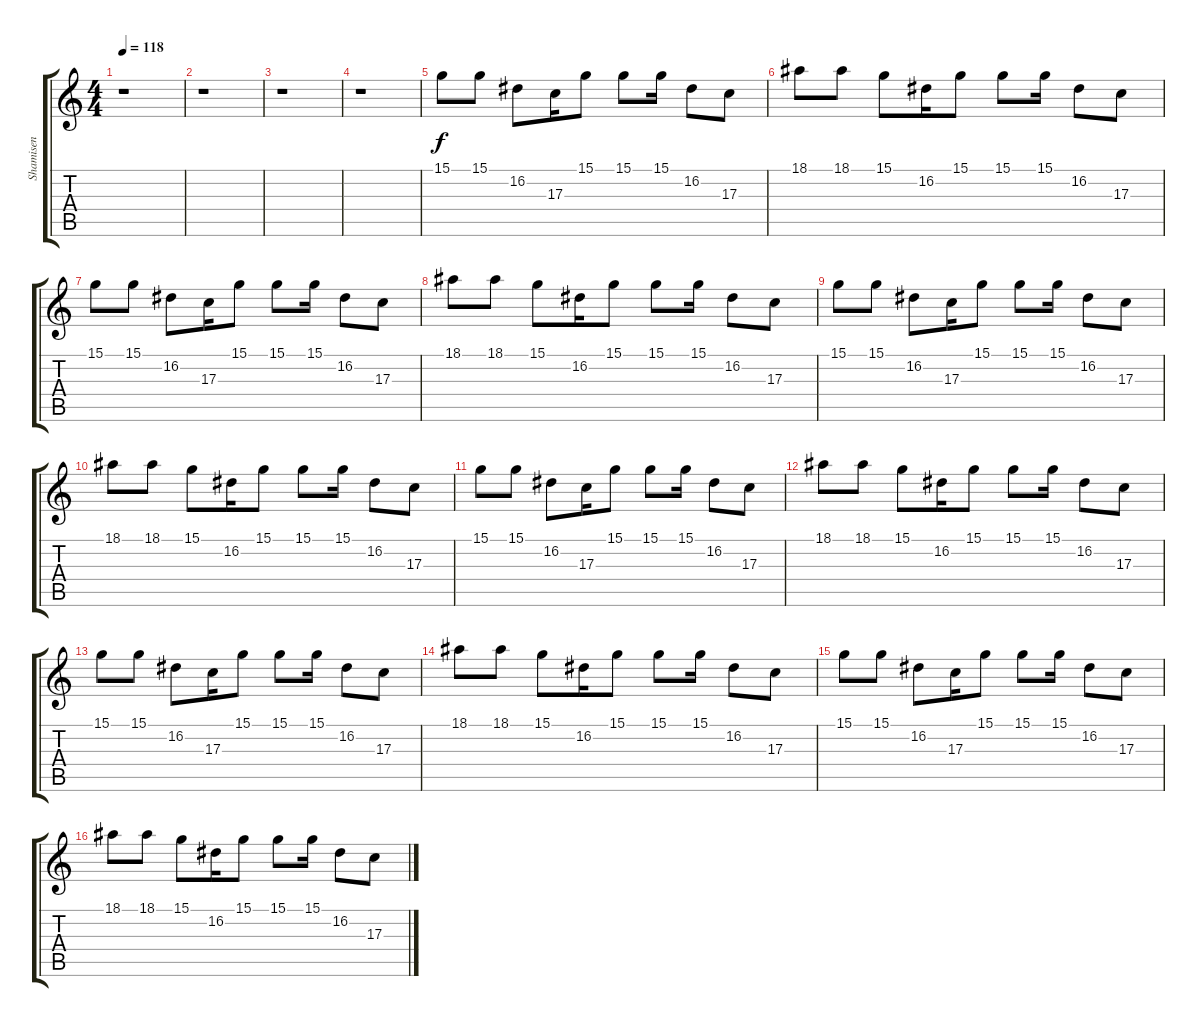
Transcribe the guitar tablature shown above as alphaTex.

\track ("Shamisen" "Shamisen") {instrument shamisen}
\staff {score tabs}
\tuning (E4 B3 G3 D3 A2 E2) {hide}
\ts (4 4)
\tempo 118
\clef g2
\ks c
r.1{dy f} |
r.1 |
r.1 |
r.1 |
15.1.8 15.1.8 16.2.8 17.3.16 15.1.8 15.1.8 15.1.16 16.2.8 17.3.8 |
18.1.8 18.1.8 15.1.8 16.2.16 15.1.8 15.1.8 15.1.16 16.2.8 17.3.8 |
15.1.8 15.1.8 16.2.8 17.3.16 15.1.8 15.1.8 15.1.16 16.2.8 17.3.8 |
18.1.8 18.1.8 15.1.8 16.2.16 15.1.8 15.1.8 15.1.16 16.2.8 17.3.8 |
15.1.8 15.1.8 16.2.8 17.3.16 15.1.8 15.1.8 15.1.16 16.2.8 17.3.8 |
18.1.8 18.1.8 15.1.8 16.2.16 15.1.8 15.1.8 15.1.16 16.2.8 17.3.8 |
15.1.8 15.1.8 16.2.8 17.3.16 15.1.8 15.1.8 15.1.16 16.2.8 17.3.8 |
18.1.8 18.1.8 15.1.8 16.2.16 15.1.8 15.1.8 15.1.16 16.2.8 17.3.8 |
15.1.8 15.1.8 16.2.8 17.3.16 15.1.8 15.1.8 15.1.16 16.2.8 17.3.8 |
18.1.8 18.1.8 15.1.8 16.2.16 15.1.8 15.1.8 15.1.16 16.2.8 17.3.8 |
15.1.8 15.1.8 16.2.8 17.3.16 15.1.8 15.1.8 15.1.16 16.2.8 17.3.8 |
18.1.8 18.1.8 15.1.8 16.2.16 15.1.8 15.1.8 15.1.16 16.2.8 17.3.8
